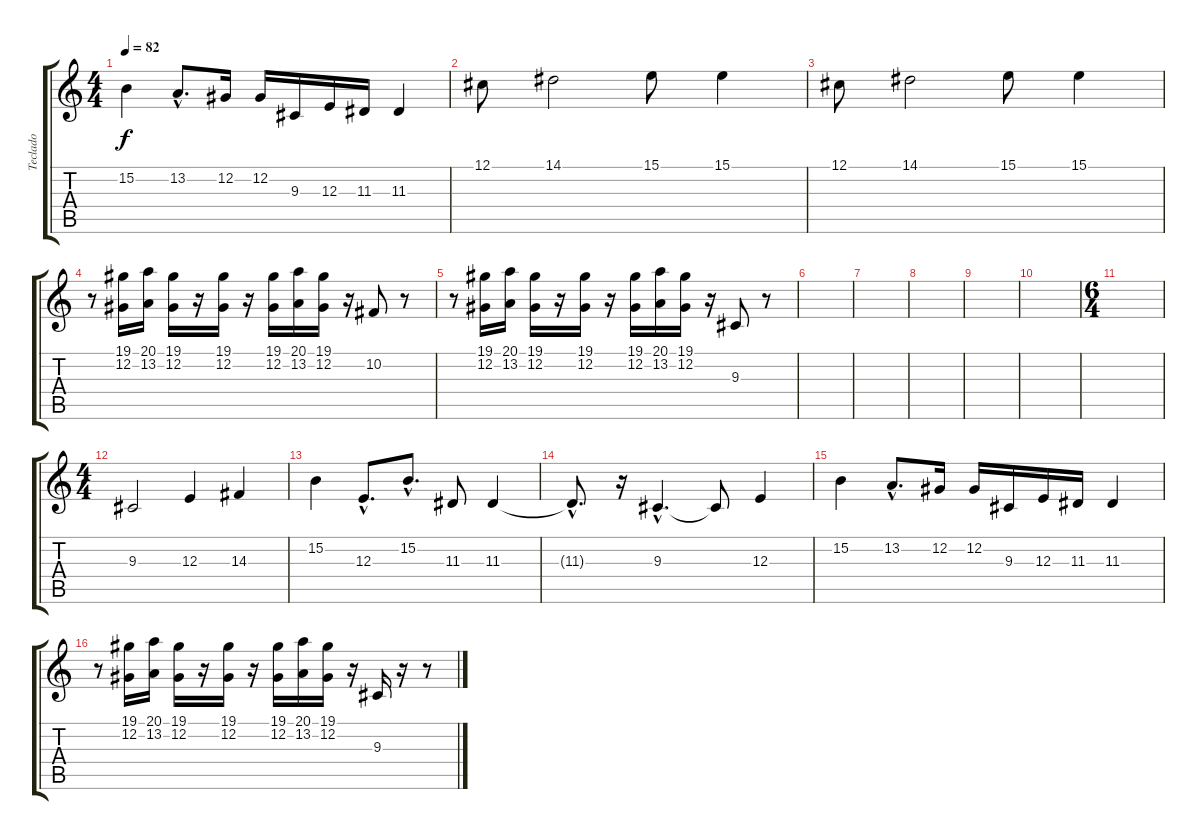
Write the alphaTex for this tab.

\track ("Teclado" "Teclado") {instrument stringensemble1}
\staff {score tabs}
\tuning (Db4 Ab3 E3 B2 Gb2 Db2) {hide}
\ts (4 4)
\tempo 82
\clef g2
\ks c
15.2.4{dy f} 13.2{hac}.8{d} 12.2.16 12.2.16 9.3.16 12.3.16 11.3.16 11.3.4 |
12.1.8 14.1.2 15.1.8 15.1.4 |
12.1.8 14.1.2 15.1.8 15.1.4 |
r.8 (19.1 12.2).16 (20.1 13.2).16 (19.1 12.2).16 r.16 (19.1 12.2).16 r.16 (19.1 12.2).16 (20.1 13.2).16 (19.1 12.2).16 r.16 10.2.8 r.8 |
r.8 (19.1 12.2).16 (20.1 13.2).16 (19.1 12.2).16 r.16 (19.1 12.2).16 r.16 (19.1 12.2).16 (20.1 13.2).16 (19.1 12.2).16 r.16 9.3.8 r.8 |
|
|
|
|
|
\ts (6 4)
|
\ts (4 4)
9.3.2 12.3.4 14.3.4 |
15.2.4 12.3{hac}.8{d} 15.2{hac}.8{d} 11.3.8 11.3.4 |
11.3{hac t}.8{d} r.16 9.3{hac}.4{d} 9.3{t}.8 12.3.4 |
15.2.4 13.2{hac}.8{d} 12.2.16 12.2.16 9.3.16 12.3.16 11.3.16 11.3.4 |
r.8 (19.1 12.2).16 (20.1 13.2).16 (19.1 12.2).16 r.16 (19.1 12.2).16 r.16 (19.1 12.2).16 (20.1 13.2).16 (19.1 12.2).16 r.16 9.3.16 r.16 r.8
